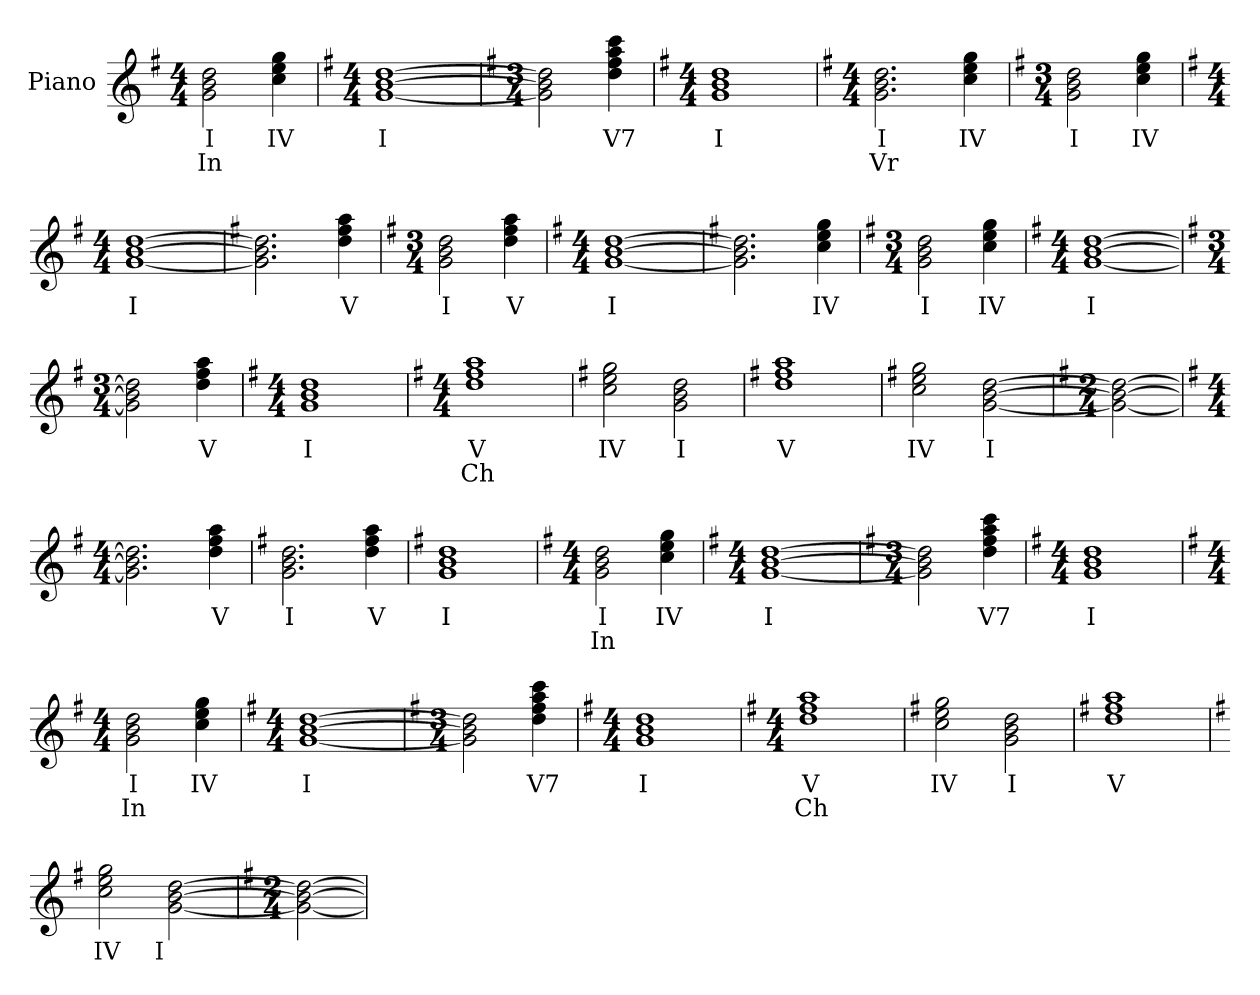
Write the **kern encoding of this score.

**kern	**text	**text
*part1	*part1	*part1
*staff1	*staff1	*staff1
*I"Piano	*	*
*I'Pno	*	*
*k[f#]	*	*
*G:	*	*
*M4/4	*	*
=	=	=
2g 2b 2dd	I	In
4cc 4ee 4gg	IV	.
=	=	=
*k[f#]	*	*
*G:	*	*
*M4/4	*	*
[1g [1b [1dd	I	.
=	=	=
*k[f#]	*	*
*G:	*	*
*M3/4	*	*
2g] 2b] 2dd]	.	.
4dd 4ff# 4aa 4ccc	V7	.
=	=	=
*k[f#]	*	*
*G:	*	*
*M4/4	*	*
1g 1b 1dd	I	.
=	=	=
*k[f#]	*	*
*G:	*	*
*M4/4	*	*
2.g 2.b 2.dd	I	Vr
4cc 4ee 4gg	IV	.
=	=	=
*k[f#]	*	*
*G:	*	*
*M3/4	*	*
2g 2b 2dd	I	.
4cc 4ee 4gg	IV	.
=	=	=
*k[f#]	*	*
*G:	*	*
*M4/4	*	*
[1g [1b [1dd	I	.
=	=	=
*k[f#]	*	*
*G:	*	*
2.g] 2.b] 2.dd]	.	.
4dd 4ff# 4aa	V	.
=	=	=
*k[f#]	*	*
*G:	*	*
*M3/4	*	*
2g 2b 2dd	I	.
4dd 4ff# 4aa	V	.
=	=	=
*k[f#]	*	*
*G:	*	*
*M4/4	*	*
[1g [1b [1dd	I	.
=	=	=
*k[f#]	*	*
*G:	*	*
2.g] 2.b] 2.dd]	.	.
4cc 4ee 4gg	IV	.
=	=	=
*k[f#]	*	*
*G:	*	*
*M3/4	*	*
2g 2b 2dd	I	.
4cc 4ee 4gg	IV	.
=	=	=
*k[f#]	*	*
*G:	*	*
*M4/4	*	*
[1g [1b [1dd	I	.
=	=	=
*k[f#]	*	*
*G:	*	*
*M3/4	*	*
2g] 2b] 2dd]	.	.
4dd 4ff# 4aa	V	.
=	=	=
*k[f#]	*	*
*G:	*	*
*M4/4	*	*
1g 1b 1dd	I	.
=	=	=
*k[f#]	*	*
*G:	*	*
*M4/4	*	*
1dd 1ff# 1aa	V	Ch
=	=	=
*k[f#]	*	*
*G:	*	*
2cc 2ee 2gg	IV	.
2g 2b 2dd	I	.
=	=	=
*k[f#]	*	*
*G:	*	*
1dd 1ff# 1aa	V	.
=	=	=
*k[f#]	*	*
*G:	*	*
2cc 2ee 2gg	IV	.
[2g [2b [2dd	I	.
=	=	=
*k[f#]	*	*
*G:	*	*
*M2/4	*	*
2g_ 2b_ 2dd_	.	.
=	=	=
*k[f#]	*	*
*G:	*	*
*M4/4	*	*
2.g] 2.b] 2.dd]	.	.
4dd 4ff# 4aa	V	.
=	=	=
*k[f#]	*	*
*G:	*	*
2.g 2.b 2.dd	I	.
4dd 4ff# 4aa	V	.
=	=	=
*k[f#]	*	*
*G:	*	*
1g 1b 1dd	I	.
=	=	=
*k[f#]	*	*
*G:	*	*
*M4/4	*	*
2g 2b 2dd	I	In
4cc 4ee 4gg	IV	.
=	=	=
*k[f#]	*	*
*G:	*	*
*M4/4	*	*
[1g [1b [1dd	I	.
=	=	=
*k[f#]	*	*
*G:	*	*
*M3/4	*	*
2g] 2b] 2dd]	.	.
4dd 4ff# 4aa 4ccc	V7	.
=	=	=
*k[f#]	*	*
*G:	*	*
*M4/4	*	*
1g 1b 1dd	I	.
=	=	=
*k[f#]	*	*
*G:	*	*
*M4/4	*	*
2g 2b 2dd	I	In
4cc 4ee 4gg	IV	.
=	=	=
*k[f#]	*	*
*G:	*	*
*M4/4	*	*
[1g [1b [1dd	I	.
=	=	=
*k[f#]	*	*
*G:	*	*
*M3/4	*	*
2g] 2b] 2dd]	.	.
4dd 4ff# 4aa 4ccc	V7	.
=	=	=
*k[f#]	*	*
*G:	*	*
*M4/4	*	*
1g 1b 1dd	I	.
=	=	=
*k[f#]	*	*
*G:	*	*
*M4/4	*	*
1dd 1ff# 1aa	V	Ch
=	=	=
*k[f#]	*	*
*G:	*	*
2cc 2ee 2gg	IV	.
2g 2b 2dd	I	.
=	=	=
*k[f#]	*	*
*G:	*	*
1dd 1ff# 1aa	V	.
=	=	=
*k[f#]	*	*
*G:	*	*
2cc 2ee 2gg	IV	.
[2g [2b [2dd	I	.
=	=	=
*k[f#]	*	*
*G:	*	*
*M2/4	*	*
2g_ 2b_ 2dd_	.	.
=	=	=
*-	*-	*-
